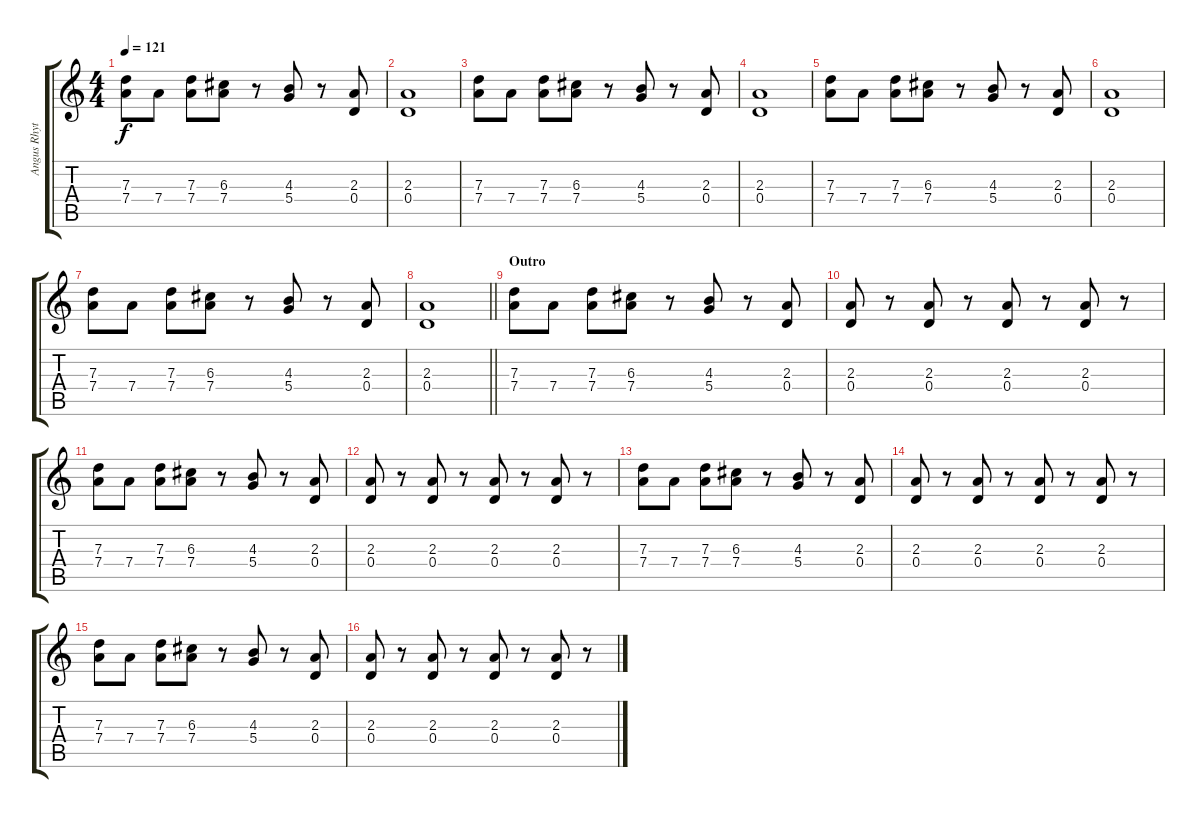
\track ("Angus Rhythm" "Angus Rhyt") {instrument overdrivenguitar}
\staff {score tabs}
\tuning (E4 B3 G3 D3 A2 E2) {hide}
\ts (4 4)
\tempo 121
\clef g2
\ks c
(7.3 7.4).8{dy f} 7.4.8 (7.3 7.4).8 (6.3 7.4).8 r.8 (4.3 5.4).8 r.8 (2.3 0.4).8 |
(2.3 0.4).1 |
(7.3 7.4).8 7.4.8 (7.3 7.4).8 (6.3 7.4).8 r.8 (4.3 5.4).8 r.8 (2.3 0.4).8 |
(2.3 0.4).1 |
(7.3 7.4).8 7.4.8 (7.3 7.4).8 (6.3 7.4).8 r.8 (4.3 5.4).8 r.8 (2.3 0.4).8 |
(2.3 0.4).1 |
(7.3 7.4).8 7.4.8 (7.3 7.4).8 (6.3 7.4).8 r.8 (4.3 5.4).8 r.8 (2.3 0.4).8 |
\barLineRight lightlight
(2.3 0.4).1 |
\section ("" "Outro")
(7.3 7.4).8 7.4.8 (7.3 7.4).8 (6.3 7.4).8 r.8 (4.3 5.4).8 r.8 (2.3 0.4).8 |
(2.3 0.4).8 r.8 (2.3 0.4).8 r.8 (2.3 0.4).8 r.8 (2.3 0.4).8 r.8 |
(7.3 7.4).8 7.4.8 (7.3 7.4).8 (6.3 7.4).8 r.8 (4.3 5.4).8 r.8 (2.3 0.4).8 |
(2.3 0.4).8 r.8 (2.3 0.4).8 r.8 (2.3 0.4).8 r.8 (2.3 0.4).8 r.8 |
(7.3 7.4).8 7.4.8 (7.3 7.4).8 (6.3 7.4).8 r.8 (4.3 5.4).8 r.8 (2.3 0.4).8 |
(2.3 0.4).8 r.8 (2.3 0.4).8 r.8 (2.3 0.4).8 r.8 (2.3 0.4).8 r.8 |
(7.3 7.4).8 7.4.8 (7.3 7.4).8 (6.3 7.4).8 r.8 (4.3 5.4).8 r.8 (2.3 0.4).8 |
(2.3 0.4).8 r.8 (2.3 0.4).8 r.8 (2.3 0.4).8 r.8 (2.3 0.4).8 r.8
